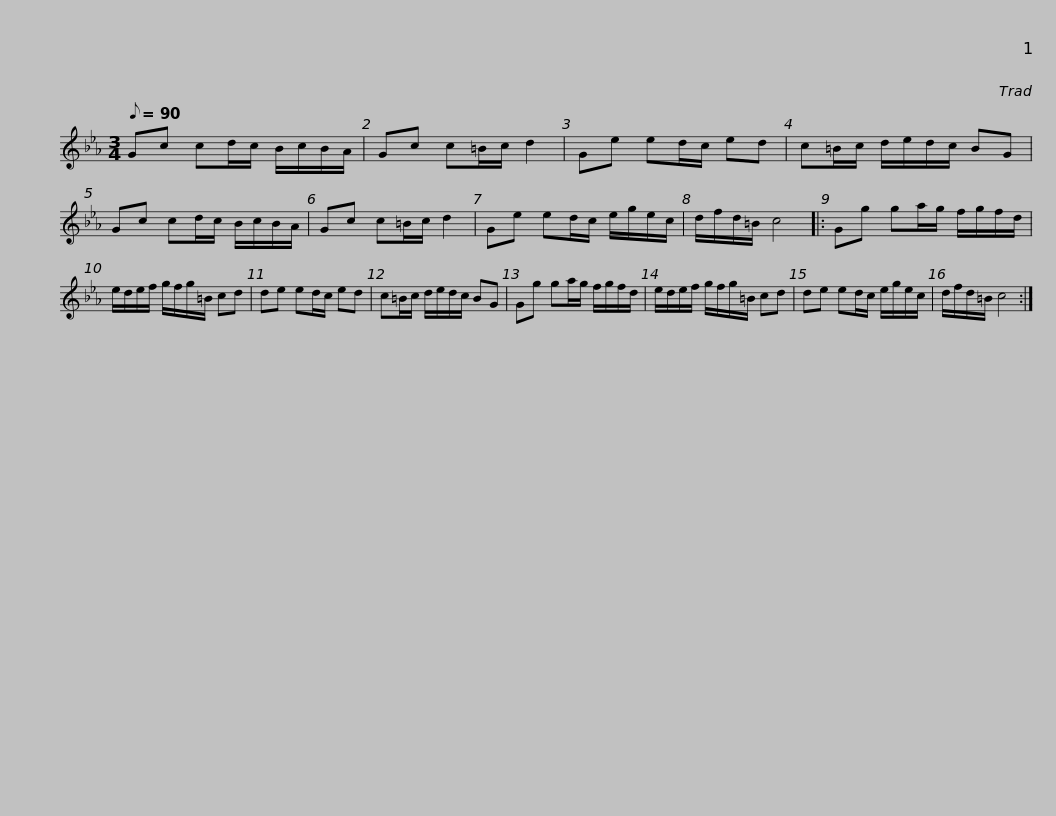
X:1
L:1/8
Q:1/8=90
M:3/4
I:linebreak $
K:Cmin
V:1 treble
V:1
 Gc cd/c/ B/c/B/A/ | Gc c=B/c/ d2 | Ge ed/c/ ed | c=B/c/ d/e/d/c/ BG | Gc cd/c/ B/c/B/A/ |$ %5
 Gc c=B/c/ d2 | Ge ed/c/ e/g/e/c/ | d/f/d/=B/ c4 |: Gg ga/g/ f/g/f/d/ | e/d/e/f/ g/f/g/=B/ cd |$ %10
 de ed/c/ ed | c=B/c/ d/e/d/c/ BG | Gg ga/g/ f/g/f/d/ | e/d/e/f/ g/f/g/=B/ cd | de ed/c/ e/g/e/c/ |$ %15
 d/f/d/=B/ c4 :| %16
